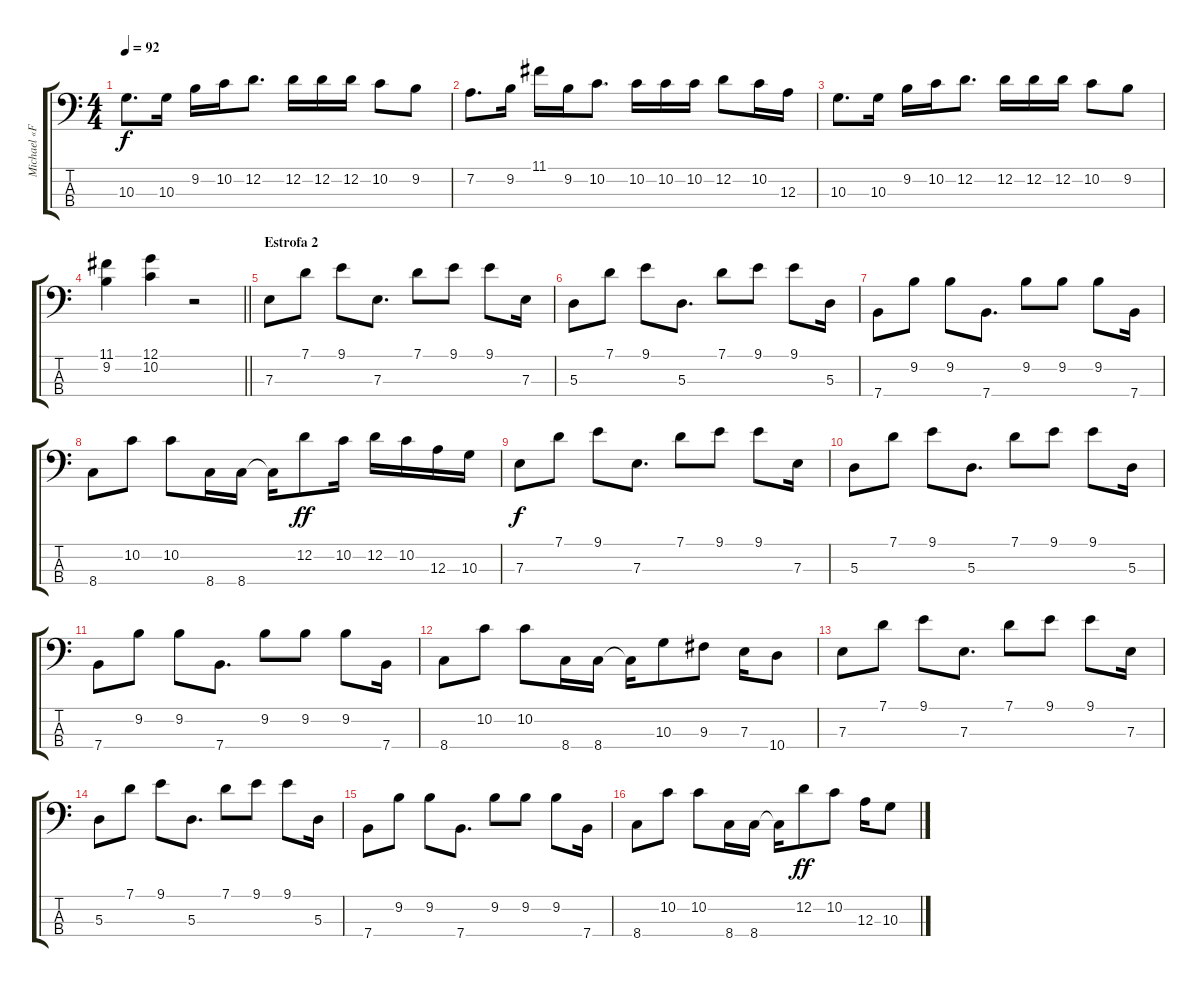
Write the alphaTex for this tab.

\track ("Michael «Flea» Balzary" "Michael «F") {instrument electricbassfinger}
\staff {score tabs}
\tuning (G2 D2 A1 E1) {hide}
\ts (4 4)
\tempo 92
\clef f4
\ks c
10.3.8{d dy f} 10.3.16 9.2.16 10.2.16 12.2.8{d} 12.2.16 12.2.16 12.2.16 10.2.8 9.2.8 |
7.2.8{d} 9.2.16 11.1.16 9.2.16 10.2.8{d} 10.2.16 10.2.16 10.2.16 12.2.8 10.2.16 12.3.16 |
10.3.8{d} 10.3.16 9.2.16 10.2.16 12.2.8{d} 12.2.16 12.2.16 12.2.16 10.2.8 9.2.8 |
\barLineRight lightlight
(11.1 9.2).4 (12.1 10.2).4 r.2 |
\section ("" "Estrofa 2")
7.3.8 7.1.8 9.1.8 7.3.8{d} 7.1.8 9.1.8 9.1.8 7.3.16 |
5.3.8 7.1.8 9.1.8 5.3.8{d} 7.1.8 9.1.8 9.1.8 5.3.16 |
7.4.8 9.2.8 9.2.8 7.4.8{d} 9.2.8 9.2.8 9.2.8 7.4.16 |
8.4.8 10.2.8 10.2.8 8.4.16 8.4.16 8.4{t}.16 12.2.8{dy ff} 10.2.16 12.2.16 10.2.16 12.3.16 10.3.16 |
7.3.8{dy f} 7.1.8 9.1.8 7.3.8{d} 7.1.8 9.1.8 9.1.8 7.3.16 |
5.3.8 7.1.8 9.1.8 5.3.8{d} 7.1.8 9.1.8 9.1.8 5.3.16 |
7.4.8 9.2.8 9.2.8 7.4.8{d} 9.2.8 9.2.8 9.2.8 7.4.16 |
8.4.8 10.2.8 10.2.8 8.4.16 8.4.16 8.4{t}.16 10.3.8 9.3.8 7.3.16 10.4.8 |
7.3.8 7.1.8 9.1.8 7.3.8{d} 7.1.8 9.1.8 9.1.8 7.3.16 |
5.3.8 7.1.8 9.1.8 5.3.8{d} 7.1.8 9.1.8 9.1.8 5.3.16 |
7.4.8 9.2.8 9.2.8 7.4.8{d} 9.2.8 9.2.8 9.2.8 7.4.16 |
8.4.8 10.2.8 10.2.8 8.4.16 8.4.16 8.4{t}.16 12.2.8{dy ff} 10.2.8 12.3.16 10.3.8
